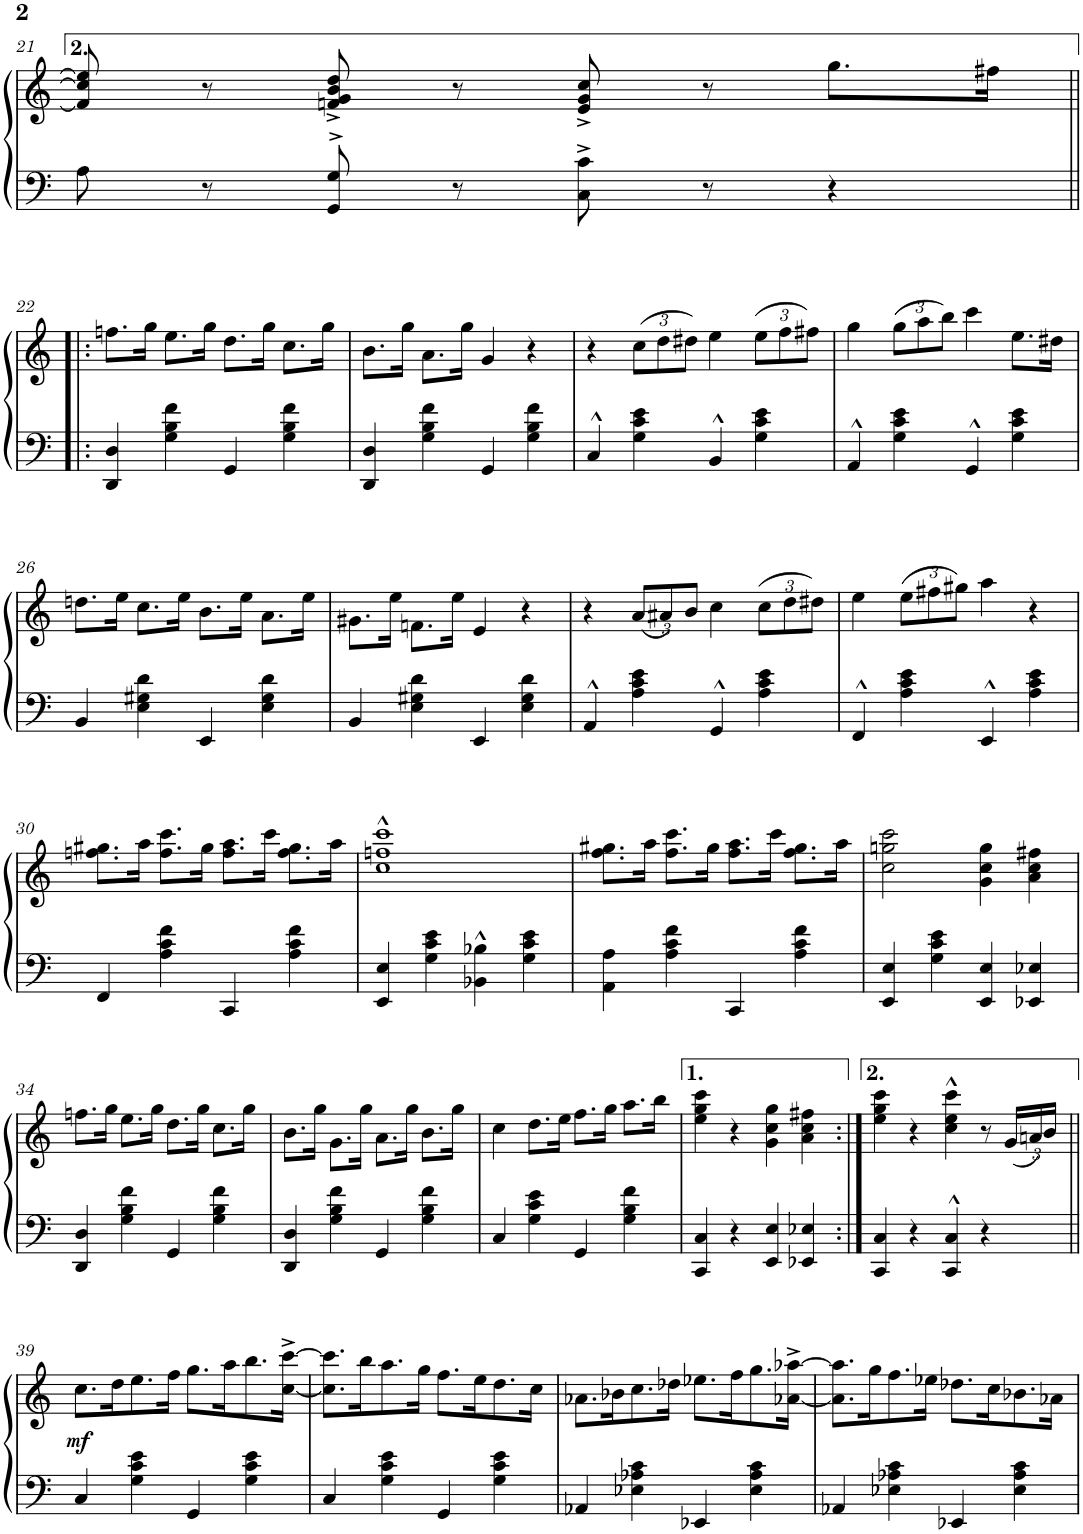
**kern	**kern	**dynam
*part1	*part1	*part1
*staff2	*staff1	*staff1/2
*I"Piano	*	*
*I'Pno.	*	*
!!LO:PB:g=z
*clefF4	*clefG2	*
*k[]	*k[]	*
*M2/2	*M2/2	*
*met(c|)	*met(c|)	*
=21	=21	=21
8A\	8f#/] 8cc/] 8ee/]	.
8r	8r	.
8GG/^> 8G/^>	8fn/^ 8g/^ 8b/^ 8dd/^	.
8r	8r	.
8C\^ 8c\^	8e/^ 8g/^ 8cc/^	.
8r	8r	.
4r	8.gg\L	.
.	16ff#X\Jk	.
!!LO:LB:g=z
=22!|:	=22!|:	=22!|:
4DD/ 4D/	8.ffn\L	.
.	16gg\Jk	.
4G\ 4B\ 4f\	8.ee\L	.
.	16gg\Jk	.
4GG/	8.dd\L	.
.	16gg\Jk	.
4G\ 4B\ 4f\	8.cc\L	.
.	16gg\Jk	.
=23	=23	=23
4DD/ 4D/	8.b\L	.
.	16gg\Jk	.
4G\ 4B\ 4f\	8.a\L	.
.	16gg\Jk	.
4GG/	4g/	.
4G\ 4B\ 4f\	4r	.
=24	=24	=24
4C^^/	4r	.
*	*Xbrackettup	*
4G\ 4c\ 4e\	(12cc\L	.
.	12dd\	.
.	12dd#X\J)	.
4BB^^/	4ee\	.
4G\ 4c\ 4e\	(12ee\L	.
.	12ff\	.
.	12ff#X\J)	.
=25	=25	=25
4AA^^/	4gg\	.
4G\ 4c\ 4e\	(12gg\L	.
.	12aa\	.
.	12bb\J)	.
4GG^^/	4ccc\	.
4G\ 4c\ 4e\	8.ee\L	.
.	16dd#X\Jk	.
!!LO:LB:g=z
=26	=26	=26
4BB/	8.ddn\L	.
.	16ee\Jk	.
4E\ 4G#X\ 4d\	8.cc\L	.
.	16ee\Jk	.
4EE/	8.b\L	.
.	16ee\Jk	.
4E\ 4G#\ 4d\	8.a\L	.
.	16ee\Jk	.
=27	=27	=27
4BB/	8.g#X\L	.
.	16ee\Jk	.
4E\ 4G#X\ 4d\	8.fn\L	.
.	16ee\Jk	.
4EE/	4e/	.
4E\ 4G#\ 4d\	4r	.
=28	=28	=28
4AA^^/	4r	.
4A\ 4c\ 4e\	(12a/L	.
.	12a#X/)	.
.	12b/J	.
4GG^^/	4cc\	.
4A\ 4c\ 4e\	(12cc\L	.
.	12dd\	.
.	12dd#X\J)	.
=29	=29	=29
4FF^^/	4ee\	.
4A\ 4c\ 4e\	(12ee\L	.
.	12ff#X\	.
.	12gg#X\J)	.
4EE^^/	4aa\	.
4A\ 4c\ 4e\	4r	.
!!LO:LB:g=z
=30	=30	=30
4FF/	8.ffn\ 8.gg#X\L	.
.	16aa\Jk	.
4A\ 4c\ 4f\	8.ff\ 8.ccc\L	.
.	16gg#\Jk	.
4CC/	8.ff\ 8.aa\L	.
.	16ccc\Jk	.
4A\ 4c\ 4f\	8.ff\ 8.gg#\L	.
.	16aa\Jk	.
=31	=31	=31
4EE/ 4E/	1cc^^ 1ffn^^ 1ccc^^	.
4G\ 4c\ 4e\	.	.
4BB-X\^^ 4B-X\^^	.	.
4G\ 4c\ 4e\	.	.
=32	=32	=32
4AA\ 4A\	8.ff\ 8.gg#X\L	.
.	16aa\Jk	.
4A\ 4c\ 4f\	8.ff\ 8.ccc\L	.
.	16gg#\Jk	.
4CC/	8.ff\ 8.aa\L	.
.	16ccc\Jk	.
4A\ 4c\ 4f\	8.ff\ 8.gg#\L	.
.	16aa\Jk	.
=33	=33	=33
4EE/ 4E/	2cc\ 2ggn\ 2ccc\	.
4G\ 4c\ 4e\	.	.
4EE/ 4E/	4g\ 4cc\ 4gg\	.
4EE-X/ 4E-X/	4a\ 4cc\ 4ff#X\	.
!!LO:LB:g=z
=34	=34	=34
4DD/ 4D/	8.ffn\L	.
.	16gg\Jk	.
4G\ 4B\ 4f\	8.ee\L	.
.	16gg\Jk	.
4GG/	8.dd\L	.
.	16gg\Jk	.
4G\ 4B\ 4f\	8.cc\L	.
.	16gg\Jk	.
=35	=35	=35
4DD/ 4D/	8.b\L	.
.	16gg\Jk	.
4G\ 4B\ 4f\	8.g\L	.
.	16gg\Jk	.
4GG/	8.a\L	.
.	16gg\Jk	.
4G\ 4B\ 4f\	8.b\L	.
.	16gg\Jk	.
=36	=36	=36
4C/	4cc\	.
4G\ 4c\ 4e\	8.dd\L	.
.	16ee\Jk	.
4GG/	8.ff\L	.
.	16gg\Jk	.
4G\ 4B\ 4f\	8.aa\L	.
.	16bb\Jk	.
=37	=37	=37
4CC/ 4C/	4ee\ 4gg\ 4ccc\	.
4r	4r	.
4EE/ 4E/	4g\ 4cc\ 4gg\	.
4EE-X/ 4E-X/	4a\ 4cc\ 4ff#X\	.
=38:|!	=38:|!	=38:|!
4CC/ 4C/	4ee\ 4gg\ 4ccc\	.
4r	4r	.
4CC/^^ 4C/^^	4cc\^^ 4ee\^^ 4ccc\^^	.
4r	8r	.
.	(24g/LL	.
.	24an/)	.
.	24b/JJ	.
!!LO:LB:g=z
=39||	=39||	=39||
!	!	!LO:DY:b
4C/	8.cc\L	mf
.	16dd\K	.
4G\ 4c\ 4e\	8.ee\	.
.	16ff\Jk	.
4GG/	8.gg\L	.
.	16aa\K	.
4G\ 4c\ 4e\	8.bb\	.
.	[16cc\^ [16ccc\^Jk	.
=40	=40	=40
4C/	8.cc\] 8.ccc\]L	.
.	16bb\K	.
4G\ 4c\ 4e\	8.aa\	.
.	16gg\Jk	.
4GG/	8.ff\L	.
.	16ee\K	.
4G\ 4c\ 4e\	8.dd\	.
.	16cc\Jk	.
=41	=41	=41
4AA-X/	8.a-X\L	.
.	16b-X\K	.
4E-X\ 4A-X\ 4c\	8.cc\	.
.	16dd-X\Jk	.
4EE-X/	8.ee-X\L	.
.	16ff\K	.
4E-\ 4A-\ 4c\	8.gg\	.
.	[16a-X\^ [16aa-X\^Jk	.
=42	=42	=42
4AA-X/	8.a-\] 8.aa-\]L	.
.	16gg\K	.
4E-X\ 4A-X\ 4c\	8.ff\	.
.	16ee-X\Jk	.
4EE-X/	8.dd-X\L	.
.	16cc\K	.
4E-\ 4A-\ 4c\	8.b-X\	.
.	16a-X\Jk	.
=	=	=
*-	*-	*-
